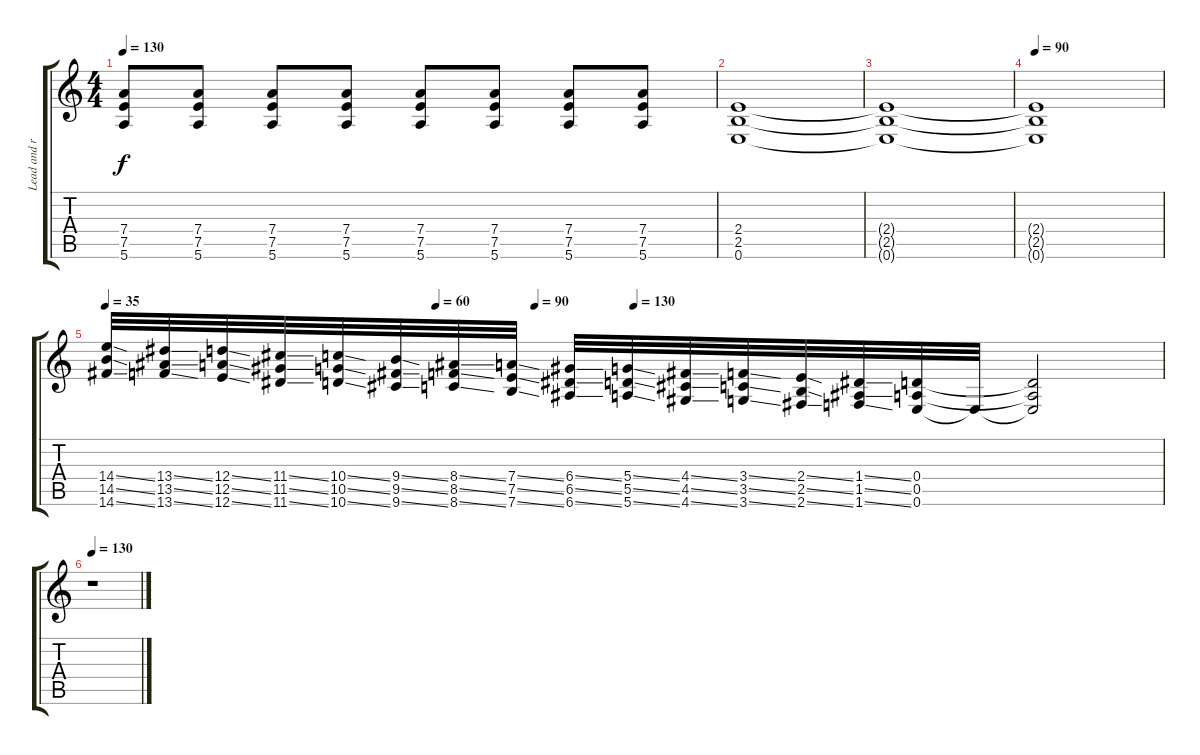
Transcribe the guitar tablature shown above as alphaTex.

\track ("Lead and rhythm 1 avitz" "Lead and r") {instrument overdrivenguitar}
\staff {score tabs}
\tuning (E4 B3 G3 D3 A2 E2) {hide}
\ts (4 4)
\tempo 130
\clef g2
\ks c
(7.4 7.5 5.6).8{dy f} (7.4 7.5 5.6).8 (7.4 7.5 5.6).8 (7.4 7.5 5.6).8 (7.4 7.5 5.6).8 (7.4 7.5 5.6).8 (7.4 7.5 5.6).8 (7.4 7.5 5.6).8 |
(2.4 2.5 0.6).1 |
(2.4{t} 2.5{t} 0.6{t}).1{volume 12} |
\tempo 90
(2.4{t} 2.5{t} 0.6{t}).1{volume 8} |
\tempo 35
\tempo (60 0.3125)
\tempo (90 0.40625)
\tempo (130 0.5)
(14.4{ss} 14.5{ss} 14.6{ss}).32{instrument guitarfretnoise} (13.4{ss} 13.5{ss} 13.6{ss}).32 (12.4{ss} 12.5{ss} 12.6{ss}).32 (11.4{ss} 11.5{ss} 11.6{ss}).32 (10.4{ss} 10.5{ss} 10.6{ss}).32 (9.4{ss} 9.5{ss} 9.6{ss}).32 (8.4{ss} 8.5{ss} 8.6{ss}).32 (7.4{ss} 7.5{ss} 7.6{ss}).32 (6.4{ss} 6.5{ss} 6.6{ss}).32 (5.4{ss} 5.5{ss} 5.6{ss}).32 (4.4{ss} 4.5{ss} 4.6{ss}).32 (3.4{ss} 3.5{ss} 3.6{ss}).32 (2.4{ss} 2.5{ss} 2.6{ss}).32 (1.4{ss} 1.5{ss} 1.6{ss}).32 (0.4 0.5 0.6).32 0.6{t}.32 (0.4{t} 0.5{t} 0.6{t}).2 |
\tempo 130
r.1
